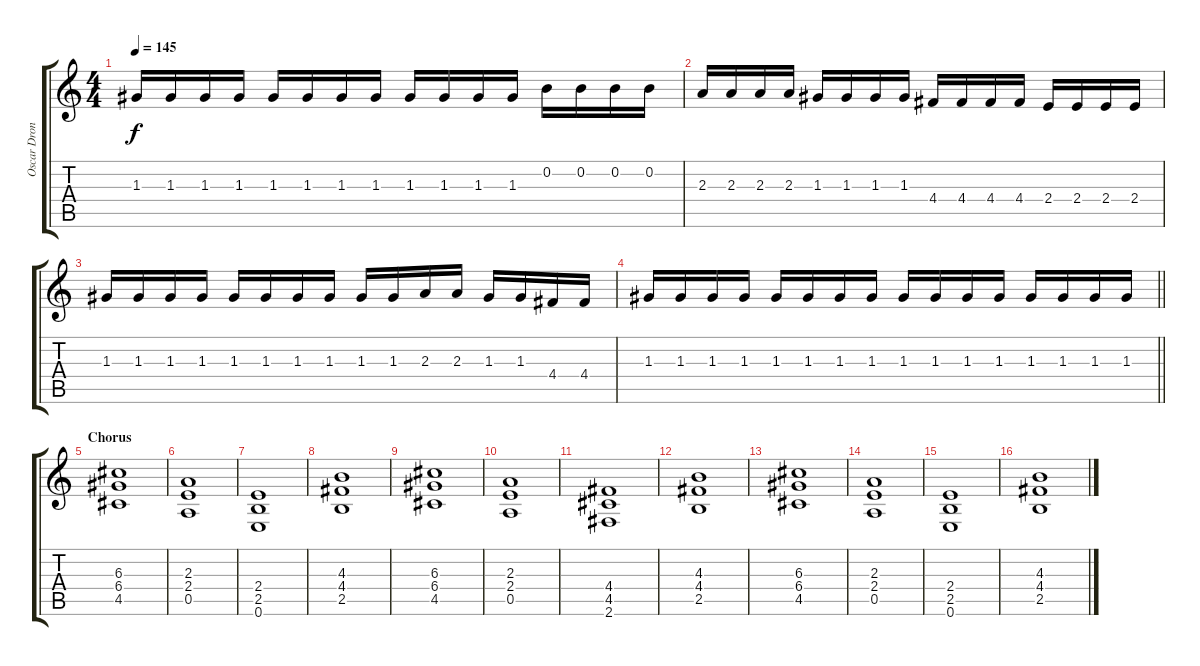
\track ("Oscar Dronjak (Rhythm Guitar)" "Oscar Dron") {instrument distortionguitar}
\staff {score tabs}
\tuning (E4 B3 G3 D3 A2 E2) {hide}
\ts (4 4)
\tempo 145
\clef g2
\ks c
1.3.16{dy f} 1.3.16 1.3.16 1.3.16 1.3.16 1.3.16 1.3.16 1.3.16 1.3.16 1.3.16 1.3.16 1.3.16 0.2.16 0.2.16 0.2.16 0.2.16 |
2.3.16 2.3.16 2.3.16 2.3.16 1.3.16 1.3.16 1.3.16 1.3.16 4.4.16 4.4.16 4.4.16 4.4.16 2.4.16 2.4.16 2.4.16 2.4.16 |
1.3.16 1.3.16 1.3.16 1.3.16 1.3.16 1.3.16 1.3.16 1.3.16 1.3.16 1.3.16 2.3.16 2.3.16 1.3.16 1.3.16 4.4.16 4.4.16 |
\barLineRight lightlight
1.3.16 1.3.16 1.3.16 1.3.16 1.3.16 1.3.16 1.3.16 1.3.16 1.3.16 1.3.16 1.3.16 1.3.16 1.3.16 1.3.16 1.3.16 1.3.16 |
\section ("" "Chorus")
(6.3 6.4 4.5).1 |
(2.3 2.4 0.5).1 |
(2.4 2.5 0.6).1 |
(4.3 4.4 2.5).1 |
(6.3 6.4 4.5).1 |
(2.3 2.4 0.5).1 |
(4.4 4.5 2.6).1 |
(4.3 4.4 2.5).1 |
(6.3 6.4 4.5).1 |
(2.3 2.4 0.5).1 |
(2.4 2.5 0.6).1 |
(4.3 4.4 2.5).1
